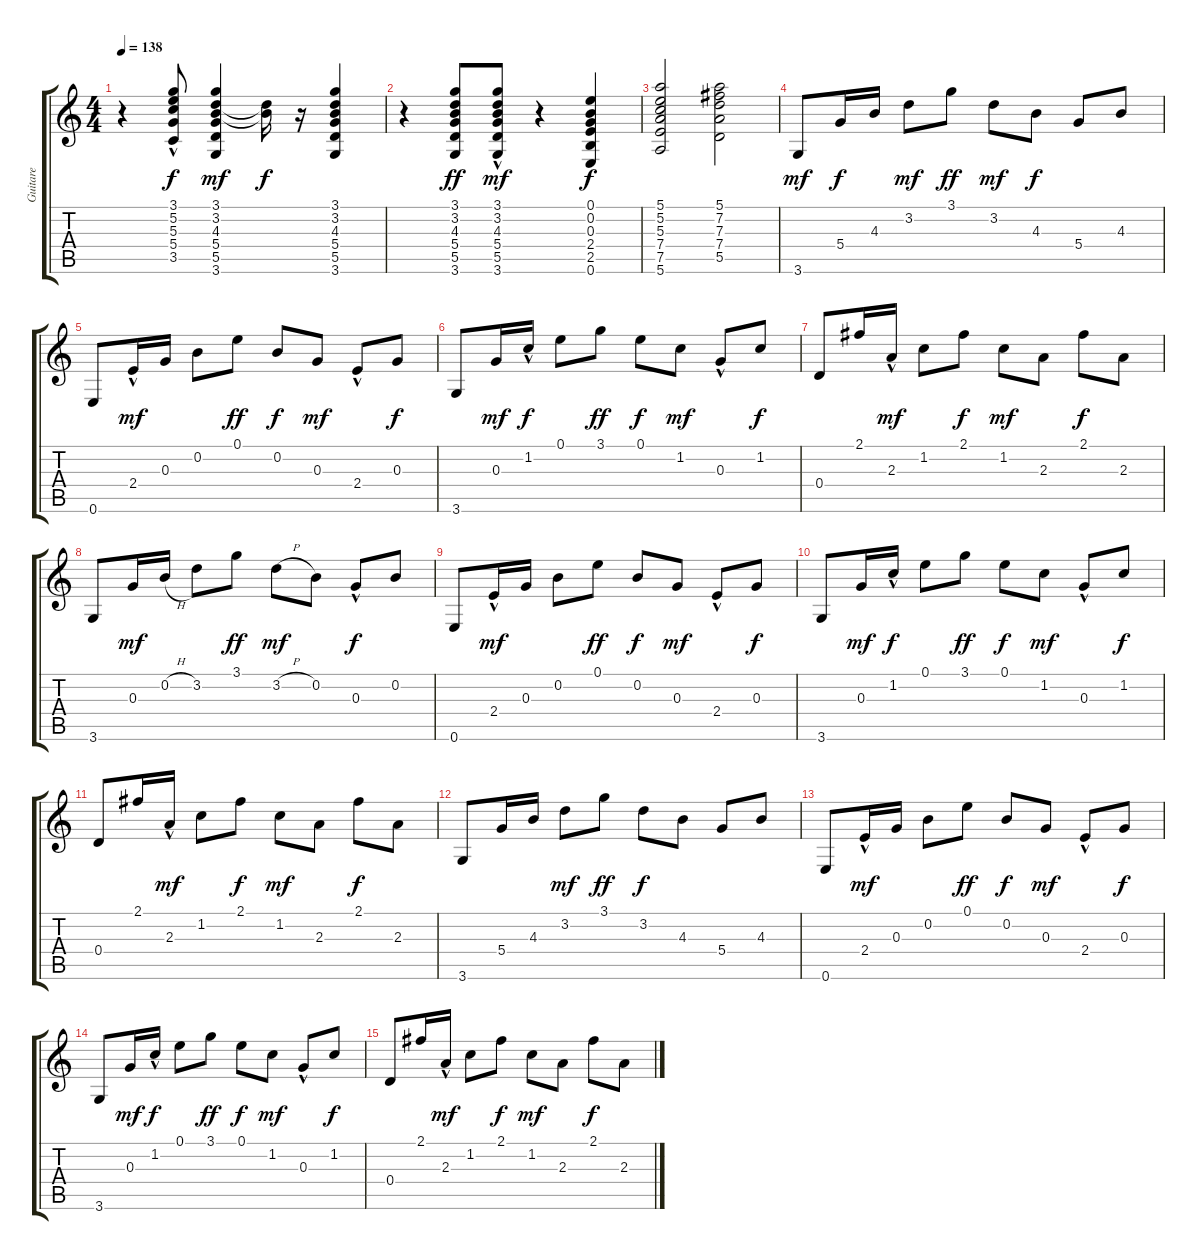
\track ("Guitare" "Guitare") {instrument electricguitarjazz}
\staff {score tabs}
\tuning (E4 B3 G3 D3 A2 E2) {hide}
\ts (4 4)
\tempo 138
\clef g2
\ks c
r.4{dy mf} (3.1{hac} 5.2 5.3{hac} 5.4 3.5).8{dy f} (3.1 3.2 4.3 5.4 5.5 3.6).4{dy mf} (3.2{t} 4.3{t}).16{dy f} r.16 (3.1 3.2 4.3 5.4 5.5 3.6).4 |
r.4 (3.1 3.2 4.3 5.4 5.5 3.6).8{dy ff} (3.1 3.2 4.3{hac} 5.4 5.5 3.6).8{dy mf} r.4 (0.1 0.2 0.3 2.4 2.5 0.6).4{dy f} |
(5.1 5.2 5.3 7.4 7.5 5.6).2 (5.1 7.2 7.3 7.4 5.5).2 |
3.6.8{dy mf} 5.4.16{dy f} 4.3.16 3.2.8{dy mf} 3.1.8{dy ff} 3.2.8{dy mf} 4.3.8{dy f} 5.4.8 4.3.8 |
0.6.8 2.4{hac}.16{dy mf} 0.3.16 0.2.8 0.1.8{dy ff} 0.2.8{dy f} 0.3.8{dy mf} 2.4{hac}.8 0.3.8{dy f} |
3.6.8 0.3.16{dy mf} 1.2{hac}.16{dy f} 0.1.8 3.1.8{dy ff} 0.1.8{dy f} 1.2.8{dy mf} 0.3{hac}.8 1.2.8{dy f} |
0.4.8 2.1.16 2.3{hac}.16{dy mf} 1.2.8 2.1.8{dy f} 1.2.8{dy mf} 2.3.8 2.1.8{dy f} 2.3.8 |
3.6.8 0.3.16{dy mf} 0.2{h}.16 3.2.8 3.1.8{dy ff} 3.2{h}.8{dy mf} 0.2.8 0.3{hac}.8{dy f} 0.2.8 |
0.6.8 2.4{hac}.16{dy mf} 0.3.16 0.2.8 0.1.8{dy ff} 0.2.8{dy f} 0.3.8{dy mf} 2.4{hac}.8 0.3.8{dy f} |
3.6.8 0.3.16{dy mf} 1.2{hac}.16{dy f} 0.1.8 3.1.8{dy ff} 0.1.8{dy f} 1.2.8{dy mf} 0.3{hac}.8 1.2.8{dy f} |
0.4.8 2.1.16 2.3{hac}.16{dy mf} 1.2.8 2.1.8{dy f} 1.2.8{dy mf} 2.3.8 2.1.8{dy f} 2.3.8 |
3.6.8 5.4.16{volume 15} 4.3.16{volume 15} 3.2.8{dy mf volume 15} 3.1.8{dy ff volume 14} 3.2.8{dy f volume 14} 4.3.8{volume 13} 5.4.8{volume 13} 4.3.8{volume 12} |
0.6.8{volume 12} 2.4{hac}.16{dy mf volume 11} 0.3.16{volume 11} 0.2.8{volume 11} 0.1.8{dy ff volume 10} 0.2.8{dy f volume 10} 0.3.8{dy mf volume 9} 2.4{hac}.8{volume 9} 0.3.8{dy f volume 8} |
3.6.8{volume 7} 0.3.16{dy mf volume 7} 1.2{hac}.16{dy f volume 7} 0.1.8{volume 7} 3.1.8{dy ff volume 6} 0.1.8{dy f volume 6} 1.2.8{dy mf volume 5} 0.3{hac}.8{volume 5} 1.2.8{dy f volume 4} |
0.4.8{volume 4} 2.1.16{volume 3} 2.3{hac}.16{dy mf volume 3} 1.2.8{volume 3} 2.1.8{dy f volume 2} 1.2.8{dy mf volume 2} 2.3.8{volume 1} 2.1.8{dy f volume 1} 2.3.8{volume 0}
